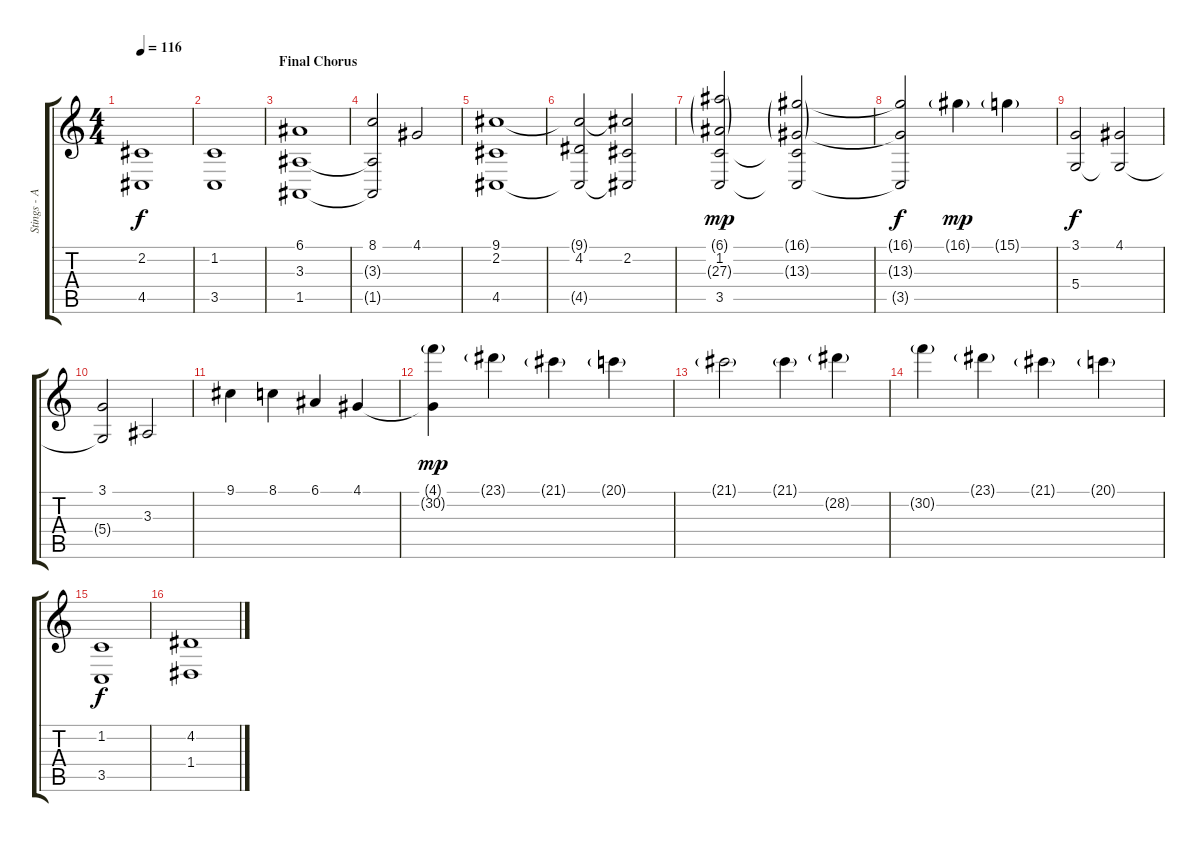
\track ("Stings - Alex Staropoli" "Stings - A") {instrument stringensemble1}
\staff {score tabs}
\tuning (E4 B3 G3 D3 A2 E2) {hide}
\ts (4 4)
\tempo 116
\clef g2
\ks c
(2.2 4.5).1{dy f} |
(1.2 3.5).1 |
\section ("" "Final Chorus")
(6.1 3.3 1.5).1{instrument stringensemble1} |
(8.1 3.3{t} 1.5{t}).2 4.1.2 |
(9.1 2.2 4.5).1 |
(9.1{t} 4.2 4.5{t}).2 (9.1{t} 2.2 4.5{t}).2 |
(6.1{g} 1.2 27.3{g} 3.5).2{dy mp} (16.1{g} 1.2{t} 13.3{g} 3.5{t}).2 |
(16.1{t} 13.3{t} 3.5{t}).2{dy f} 16.1{g}.4{dy mp} 15.1{g}.4 |
(3.1 5.4).2{dy f} (4.1 5.4{t}).2 |
(3.1 5.4{t}).2 3.3.2 |
9.1.4{volume 4} 8.1.4 6.1.4 4.1.4 |
(4.1{t} 30.2{g}).4{dy mp} 23.1{g}.4 21.1{g}.4 20.1{g}.4 |
21.1{g}.2 21.1{g}.4 28.2{g}.4 |
30.2{g}.4 23.1{g}.4 21.1{g}.4 20.1{g}.4 |
(1.2 3.5).1{dy f} |
(4.2 1.4).1
